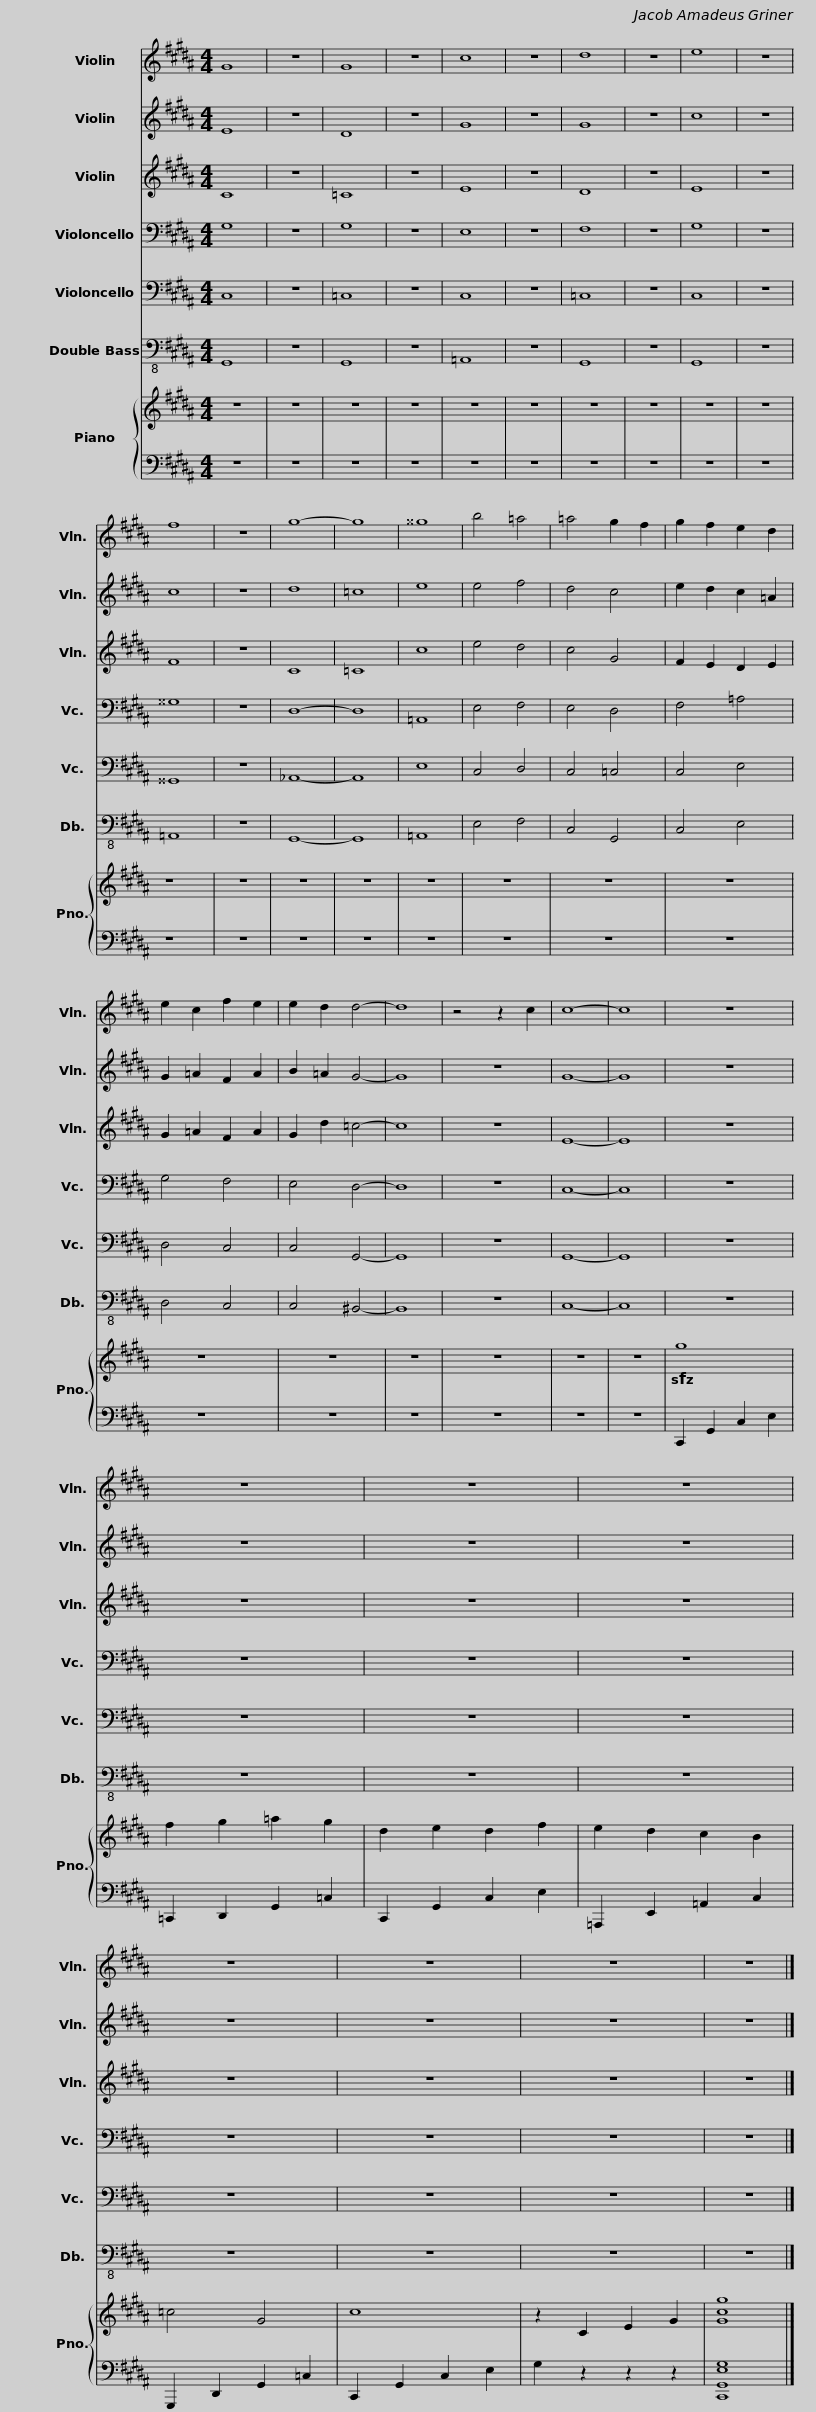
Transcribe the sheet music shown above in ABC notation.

X:1
%%score 1 2 3 4 5 6 { 7 | 8 }
L:1/8
M:4/4
I:linebreak $
K:B
V:1 treble
V:2 treble
V:3 treble
V:4 bass
V:5 bass
V:6 bass-8
V:7 treble
V:8 bass
V:1
 G8 | z8 | G8 | z8 | c8 | %5
 z8 | d8 | z8 | e8 | z8 | %10
 f8 | z8 | g8- | g8 | ^^g8 | %15
 b4 =a4 | =a4 g2 f2 | g2 f2 e2 d2 | e2 c2 f2 e2 | e2 d2 d4- |$ %20
 d8 | z4 z2 c2 | c8- | c8 | z8 | %25
 z8 | z8 | z8 | z8 | z8 | %30
 z8 | z8 |] %32
V:2
 E8 | z8 | D8 | z8 | G8 | %5
 z8 | G8 | z8 | c8 | z8 | %10
 c8 | z8 | d8 | =c8 | e8 | %15
 e4 f4 | d4 c4 | e2 d2 c2 =A2 | G2 =A2 F2 A2 | B2 =A2 G4- |$ %20
 G8 | z8 | G8- | G8 | z8 | %25
 z8 | z8 | z8 | z8 | z8 | %30
 z8 | z8 |] %32
V:3
 C8 | z8 | =C8 | z8 | E8 | %5
 z8 | D8 | z8 | E8 | z8 | %10
 F8 | z8 | C8 | =C8 | c8 | %15
 e4 d4 | c4 G4 | F2 E2 D2 E2 | G2 =A2 F2 A2 | G2 d2 =c4- |$ %20
 c8 | z8 | E8- | E8 | z8 | %25
 z8 | z8 | z8 | z8 | z8 | %30
 z8 | z8 |] %32
V:4
 G,8 | z8 | G,8 | z8 | E,8 | %5
 z8 | F,8 | z8 | G,8 | z8 | %10
 ^^G,8 | z8 | D,8- | D,8 | =A,,8 | %15
 E,4 F,4 | E,4 D,4 | F,4 =A,4 | G,4 F,4 | E,4 D,4- |$ %20
 D,8 | z8 | C,8- | C,8 | z8 | %25
 z8 | z8 | z8 | z8 | z8 | %30
 z8 | z8 |] %32
V:5
 C,8 | z8 | =C,8 | z8 | C,8 | %5
 z8 | =C,8 | z8 | C,8 | z8 | %10
 ^^G,,8 | z8 | _A,,8- | A,,8 | E,8 | %15
 C,4 D,4 | C,4 =C,4 | C,4 E,4 | D,4 C,4 | C,4 G,,4- |$ %20
 G,,8 | z8 | G,,8- | G,,8 | z8 | %25
 z8 | z8 | z8 | z8 | z8 | %30
 z8 | z8 |] %32
V:6
 G,,8 | z8 | G,,8 | z8 | =A,,8 | %5
 z8 | G,,8 | z8 | G,,8 | z8 | %10
 =A,,8 | z8 | G,,8- | G,,8 | =A,,8 | %15
 E,4 F,4 | C,4 G,,4 | C,4 E,4 | D,4 C,4 | C,4 ^B,,4- |$ %20
 B,,8 | z8 | C,8- | C,8 | z8 | %25
 z8 | z8 | z8 | z8 | z8 | %30
 z8 | z8 |] %32
V:7
 z8 | z8 | z8 | z8 | z8 | %5
 z8 | z8 | z8 | z8 | z8 | %10
 z8 | z8 | z8 | z8 | z8 | %15
 z8 | z8 | z8 | z8 | z8 |$ %20
 z8 | z8 | z8 | z8 |!sfz! g8 | %25
 f2 g2 =a2 g2 | d2 e2 d2 f2 | e2 d2 c2 B2 | =c4 G4 | c8 | %30
 z2 C2 E2 G2 | [Gcg]8 |] %32
V:8
 z8 | z8 | z8 | z8 | z8 | %5
 z8 | z8 | z8 | z8 | z8 | %10
 z8 | z8 | z8 | z8 | z8 | %15
 z8 | z8 | z8 | z8 | z8 |$ %20
 z8 | z8 | z8 | z8 | C,,2 G,,2 C,2 E,2 | %25
 =C,,2 D,,2 G,,2 =C,2 | C,,2 G,,2 C,2 E,2 | =A,,,2 E,,2 =A,,2 C,2 | G,,,2 D,,2 G,,2 =C,2 | C,,2 G,,2 C,2 E,2 | %30
 G,2 z2 z2 z2 | [C,,G,,E,G,]8 |] %32
